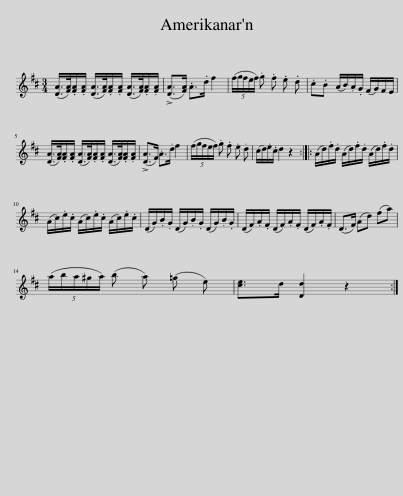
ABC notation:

X:1
L:1/8
M:3/4
I:linebreak $
K:D
V:1 treble
V:1
 ([DA]/>[FA]/).[FA]/.[FA]/ ([DA]/>[FA]/).[FA]/.[FA]/ ([DA]/>[FA]/).[FA]/.[FA]/ | (!>![DA]>[FA]) .A>.d f2 | (5:2:5(f/g/f/e/f/) .g .f .e .d | .c.B (A/B/).A/.G/ (F/G/)F/E/ |$ ([DA]/>[FA]/).[FA]/.[FA]/ ([DA]/>[FA]/).[FA]/.[FA]/ ([DA]/>[FA]/).[FA]/.[FA]/ | %5
 (!>![DA]>F) .A>.d f2 | (5:2:5(f/g/f/e/f/) .g .f .e .d | (c/d/).e/.c/ d2 z2 :: (A/d/).f/.d/ (A/d/).f/.d/ (A/d/).f/.d/ |$ (A/c/).e/.c/ (A/c/).e/.c/ (A/c/).e/.c/ | %10
 (D/G/).B/.G/ (D/G/).B/.G/ (D/G/).B/.G/ | (D/F/).A/.F/ (D/F/).A/.F/ (D/F/).A/.F/ | (D>F) (Ad) (fa) |$ (5:2:5(a/b/a/^g/a/) (b a) (=g e) | [ce]>d [Dd]2 z2 :| %15
